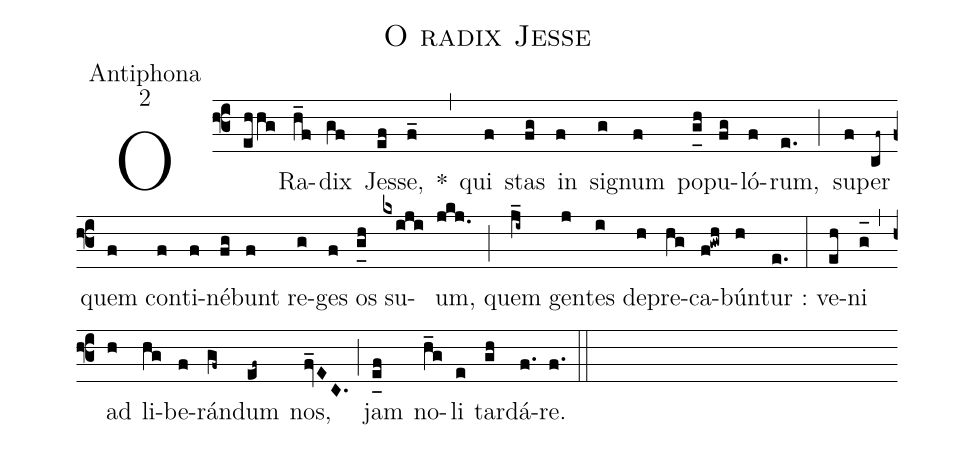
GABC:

name:O radix Jesse;
office-part:Antiphona;
mode:2;
%%
(f3) O(ehhg) Ra(h_f)dix(gf) Jes(ef)se,(f_) *(,) qui(f) stas(fg) in(f) si(g)gnum(f) po(g_[uh:l]h)pu(fg)ló(f)rum,(e.) (;) su(f)per(cf~) quem(f) con(f)ti(f)né(fg)bunt(f) re(g)ges(f) os(g_[uh:l]h) su(kxiji)um,(jkj.) (;) quem(j_i~) gen(j)tes(i) de(h)pre(hg)ca(f!gwh)bún(h)tur :(e.) (:) ve(eh)ni(g_[oh:h]) (,) ad(h) li(hg)be(f)rán(gf~)dum(ef~) nos,(fv_EC.) (;) jam(e_[uh:l]f) no(h_g)li(e) tar(gh)dá(f.)re.(f.) (::)
